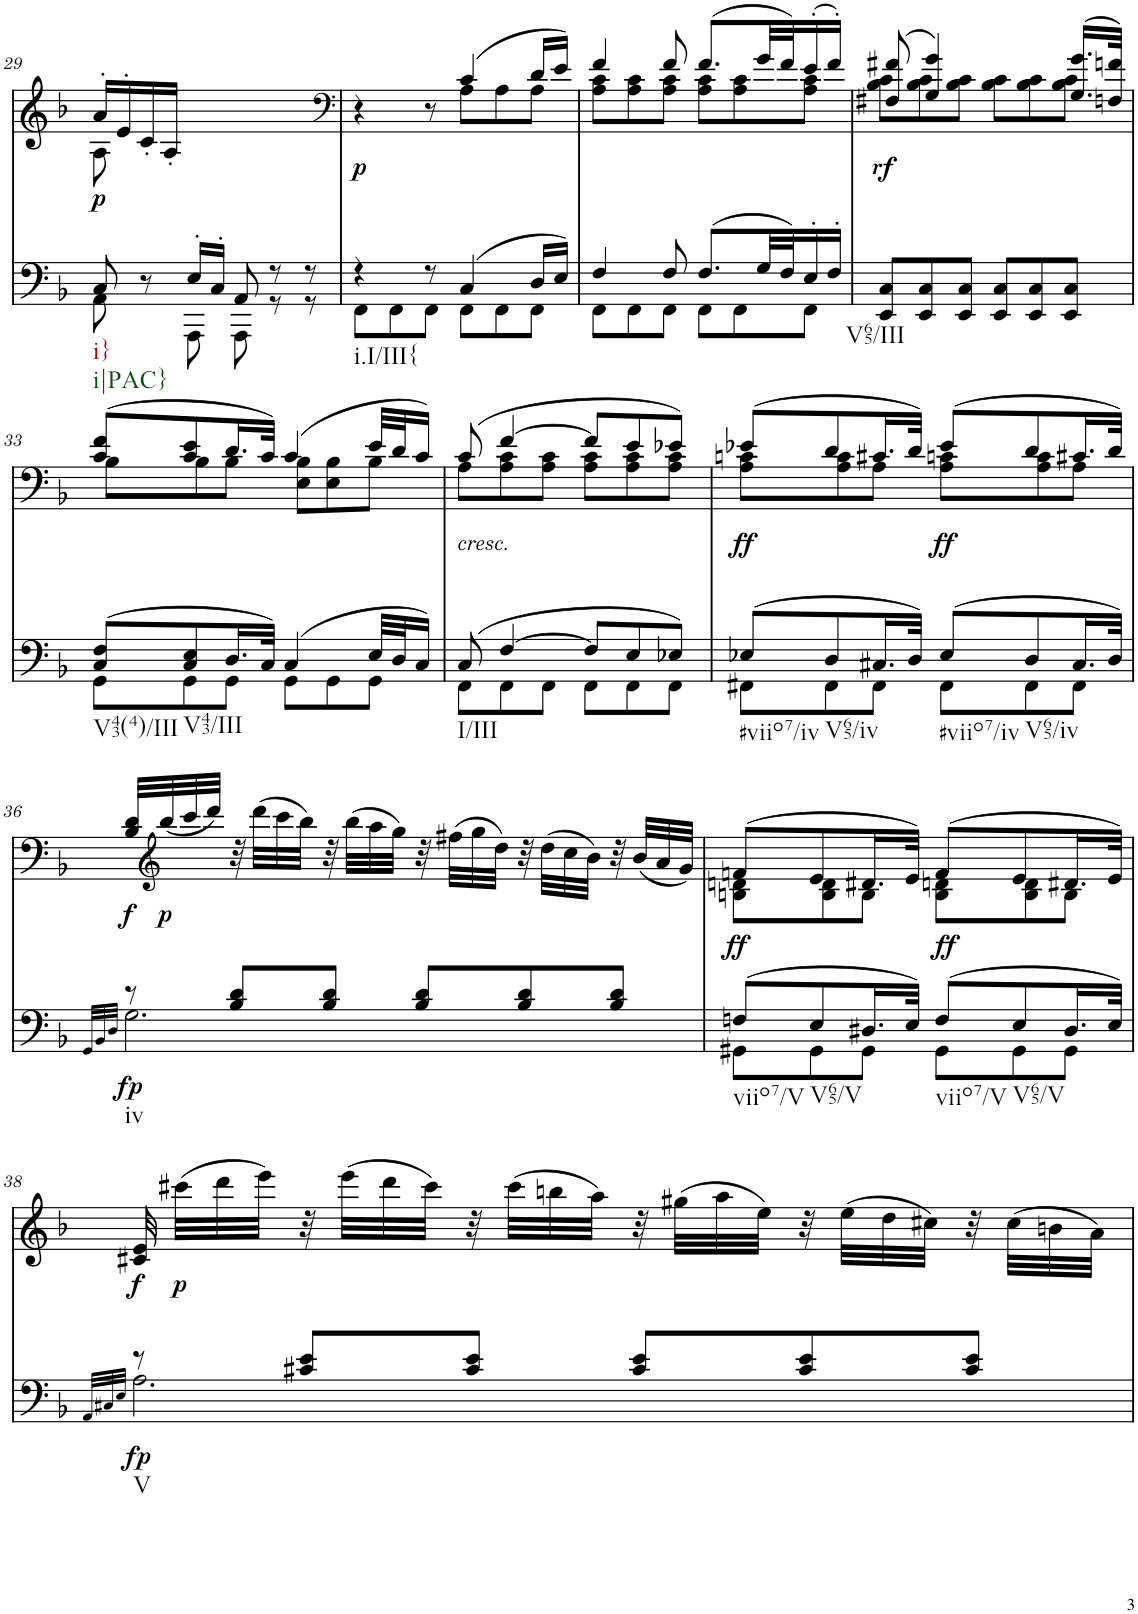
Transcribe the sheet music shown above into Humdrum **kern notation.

**kern	**dynam	**kern	**text	**dynam
*part2	*part2	*part1	*part1	*part1
*staff2	*staff2	*staff1	*staff1	*staff1
*I"Piano	*	*I"Piano	*	*
*I'Pno	*	*I'Pno	*	*
!!LO:PB:g=z
*clefF4	*	*clefG2	*	*
*k[b-]	*	*k[b-]	*	*
*d:	*	*d:	*	*
*M6/8	*	*M6/8	*	*
=29	=29	=29	=29	=29
*^	*	*^	*	*
!LO:TX:b:t=i}	!	!	!	!	!	!
!LO:TX:b:t=i|PAC}	!	!	!	!	!	!
!	!	!LO:DY:a	!	!	!LO:LY:b	!
8C/	8AA\	p	16a'/LL	8A\	p	.
.	.	.	16e'/	.	.	.
8r	8ryy	.	16c'/	2ryy	.	.
.	.	.	16A'/JJ	.	.	.
16E'/LL	8AAA\	.	8ryy	.	.	.
16C'/JJ	.	.	.	.	.	.
8AA/	8AAA\	.	4.ryy	.	.	.
8r	8r	.	.	.	.	.
8r	8r	.	.	8ryy	.	.
=30	=30	=30	=30	=30	=30	=30
*	*	*	*clefF4	*	*	*
!LO:TX:b:t=i.I/III{	!	!	!	!	!	!
!	!	!	!	!	!	!LO:DY:b
4r	8FF\L	.	4r	4.ryy	.	p
.	8FF\	.	.	.	.	.
8r	8FF\J	.	8r	.	.	.
!	!	!	!	!	!LO:LY:b	!
(4C/	8FF\L	.	(4c/	8A\L	p	.
.	8FF\	.	.	8A\	.	.
16D/LL	8FF\J	.	16d/LL	8A\J	.	.
16E/JJ)	.	.	16e/JJ)	.	.	.
=31	=31	=31	=31	=31	=31	=31
4F/	8FF\L	.	4f/	8A\ 8c\L	.	.
.	8FF\	.	.	8A\ 8c\	.	.
8F/	8FF\J	.	8f/	8A\ 8c\J	.	.
(8.F/L	8FF\L	.	(8.f/L	8A\ 8c\L	.	.
.	8FF\	.	.	8A\ 8c\	.	.
32G/LL	.	.	32g/LL	.	.	.
32F/J)	.	.	32f/J)	.	.	.
16E'/	8FF\J	.	(16e'/	8A\ 8c\J	.	.
16F'/JJ	.	.	16f'/JJ)	.	.	.
*v	*v	*	*	*	*	*
=32	=32	=32	=32	=32	=32
!LO:TX:b:t=V65/III	!	!	!	!	!
!	!	!	!	!	!LO:DY:b
8EE/ 8C/L	.	(8F#X/ 8f#X/	8B-\ 8c\L	.	rf
8EE/ 8C/	.	4G/ 4g/)	8B-\ 8c\	.	.
8EE/ 8C/J	.	.	8B-\ 8c\J	.	.
8EE/ 8C/L	.	8ryy	8B-\ 8c\L	.	.
8EE/ 8C/	.	8ryy	8B-\ 8c\	.	.
8EE/ 8C/J	.	(16.G/ 16.g/LL	8B-\ 8c\J	.	.
.	.	32Fn/ 32fn/JJk)	.	.	.
!!LO:LB:g=z	!!
=33	=33	=33	=33	=33	=33
*^	*	*	*	*	*
!LO:TX:b:t=V43(4)/III	!	!	!	!	!	!
(8C/ 8F/L	8GG\L	.	(8c/ 8f/L	8B-\L	.	.
!LO:TX:b:t=V43/III	!	!	!	!	!	!
8C/ 8E/	8GG\	.	8c/ 8e/	8B-\	.	.
16.D/L	8GG\J	.	16.d/L	8B-\J	.	.
32C/JJk)	.	.	32c/JJk)	.	.	.
(4C/	8GG\L	.	(4c/	8E\ 8B-\L	.	.
.	8GG\	.	.	8E\ 8B-\	.	.
32E/LLL	8GG\J	.	32e/LLL	8B-\J	.	.
32D/J	.	.	32d/J	.	.	.
16C/JJ)	.	.	16c/JJ)	.	.	.
=34	=34	=34	=34	=34	=34	=34
!	!	!	!LO:TX:b:i:t=cresc.	!	!	!
!LO:TX:b:t=I/III	!	!	!	!	!	!
!	!	!	!	!	!LO:LY:b	!
(8C/	8FF\L	.	(8c/	8A\L	<	.
[4F/	8FF\	.	[4f/	8A\ 8c\	.	.
.	8FF\J	.	.	8A\ 8c\J	.	.
8F/L]	8FF\L	.	8f/L]	8A\ 8c\L	.	.
8E/	8FF\	.	8e/	8A\ 8c\	.	.
8E-X/J)	8FF\J	.	8e-X/J)	8A\ 8c\J	.	.
=35	=35	=35	=35	=35	=35	=35
!LO:TX:b:t=#viio7/iv	!	!	!	!	!	!
!	!	!	!	!	!LO:LY:b	!LO:DY:b
(8E-X/L	8FF#X\L	.	(8e-X/L	8A\ 8cn\L	ff	ff
!LO:TX:b:t=V65/iv	!	!	!	!	!	!
8D/	8FF#\	.	8d/	8A\ 8c\	.	.
16.C#X/L	8FF#\J	.	16.c#X/L	8A\J	.	.
32D/JJk)	.	.	32d/JJk)	.	.	.
!LO:TX:b:t=#viio7/iv	!	!	!	!	!	!
!	!	!	!	!	!LO:LY:b	!LO:DY:b
(8E-/L	8FF#\L	.	(8e-/L	8A\ 8cn\L	ff	ff
!LO:TX:b:t=V65/iv	!	!	!	!	!	!
8D/	8FF#\	.	8d/	8A\ 8c\	.	.
16.C#/L	8FF#\J	.	16.c#X/L	8A\J	.	.
32D/JJk)	.	.	32d/JJk)	.	.	.
*	*	*	*v	*v	*	*
!!LO:LB:g=z
=36	=36	=36	=36	=36	=36
.	32qGG/LLL	.	.	.	.
.	32qBB-/	.	.	.	.
.	32qD/JJJ	.	.	.	.
!LO:TX:b:t=iv	!	!	!	!	!
!	!	!LO:DY:b	!	!	!LO:DY:b
8r	2.G\	fp	32B-/ 32d/LLL	.	f
*	*	*	*clefG2	*	*
!	!	!	!	!	!LO:DY:b
.	.	.	(32bb-/	.	p
.	.	.	32ccc/	.	.
.	.	.	32ddd/JJJ)	.	.
8B-/ 8d/L	.	.	32r	.	.
.	.	.	(32ddd\LLL	.	.
.	.	.	32ccc\	.	.
.	.	.	32bb-\JJJ)	.	.
8B-/ 8d/J	.	.	32r	.	.
.	.	.	(32bb-\LLL	.	.
.	.	.	32aa\	.	.
.	.	.	32gg\JJJ)	.	.
8B-/ 8d/L	.	.	32r	.	.
.	.	.	(32ff#X\LLL	.	.
.	.	.	32gg\	.	.
.	.	.	32dd\JJJ)	.	.
8B-/ 8d/	.	.	32r	.	.
.	.	.	(32dd\LLL	.	.
.	.	.	32cc\	.	.
.	.	.	32b-\JJJ)	.	.
8B-/ 8d/J	.	.	32r	.	.
.	.	.	(32b-/LLL	.	.
.	.	.	32a/	.	.
.	.	.	32g/JJJ)	.	.
=37	=37	=37	=37	=37	=37
*	*	*	*^	*	*
!LO:TX:b:t=viio7/V	!	!	!	!	!	!
!	!	!LO:DY:a	!	!	!LO:LY:b	!
(8Fn/L	8GG#X\L	ff	(8fn/L	8Bn\ 8dn\L	ff	.
!LO:TX:b:t=V65/V	!	!	!	!	!	!
8E/	8GG#\	.	8e/	8B\ 8d\	.	.
16.D#X/L	8GG#\J	.	16.d#X/L	8B\J	.	.
32E/JJk)	.	.	32e/JJk)	.	.	.
!LO:TX:b:t=viio7/V	!	!	!	!	!	!
!	!	!LO:DY:a	!	!	!	!
(8F/L	8GG#\L	ff	(8f/L	8B\ 8dn\L	.	.
!LO:TX:b:t=V65/V	!	!	!	!	!	!
8E/	8GG#\	.	8e/	8B\ 8d\	.	.
16.D#/L	8GG#\J	.	16.d#X/L	8B\J	.	.
32E/JJk)	.	.	32e/JJk)	.	.	.
*	*	*	*v	*v	*	*
!!LO:LB:g=z
=38	=38	=38	=38	=38	=38
.	32qAA/LLL	.	.	.	.
.	32qC#X/	.	.	.	.
.	32qE/JJJ	.	.	.	.
!LO:TX:b:t=V	!	!	!	!	!
!	!	!LO:DY:b	!	!	!LO:DY:b
8r	2.A\	fp	32c#X/ 32e/	.	f
!	!	!	!	!	!LO:DY:b
.	.	.	(32ccc#X\LLL	.	p
.	.	.	32ddd\	.	.
.	.	.	32eee\JJJ)	.	.
8c#X/ 8e/L	.	.	32r	.	.
.	.	.	(32eee\LLL	.	.
.	.	.	32ddd\	.	.
.	.	.	32ccc#\JJJ)	.	.
8c#/ 8e/J	.	.	32r	.	.
.	.	.	(32ccc#\LLL	.	.
.	.	.	32bbn\	.	.
.	.	.	32aa\JJJ)	.	.
8c#/ 8e/L	.	.	32r	.	.
.	.	.	(32gg#X\LLL	.	.
.	.	.	32aa\	.	.
.	.	.	32ee\JJJ)	.	.
8c#/ 8e/	.	.	32r	.	.
.	.	.	(32ee\LLL	.	.
.	.	.	32dd\	.	.
.	.	.	32cc#X\JJJ)	.	.
8c#/ 8e/J	.	.	32r	.	.
.	.	.	(32cc#\LLL	.	.
.	.	.	32bn\	.	.
.	.	.	32a\JJJ)	.	.
*v	*v	*	*	*	*
=	=	=	=	=
*-	*-	*-	*-	*-
